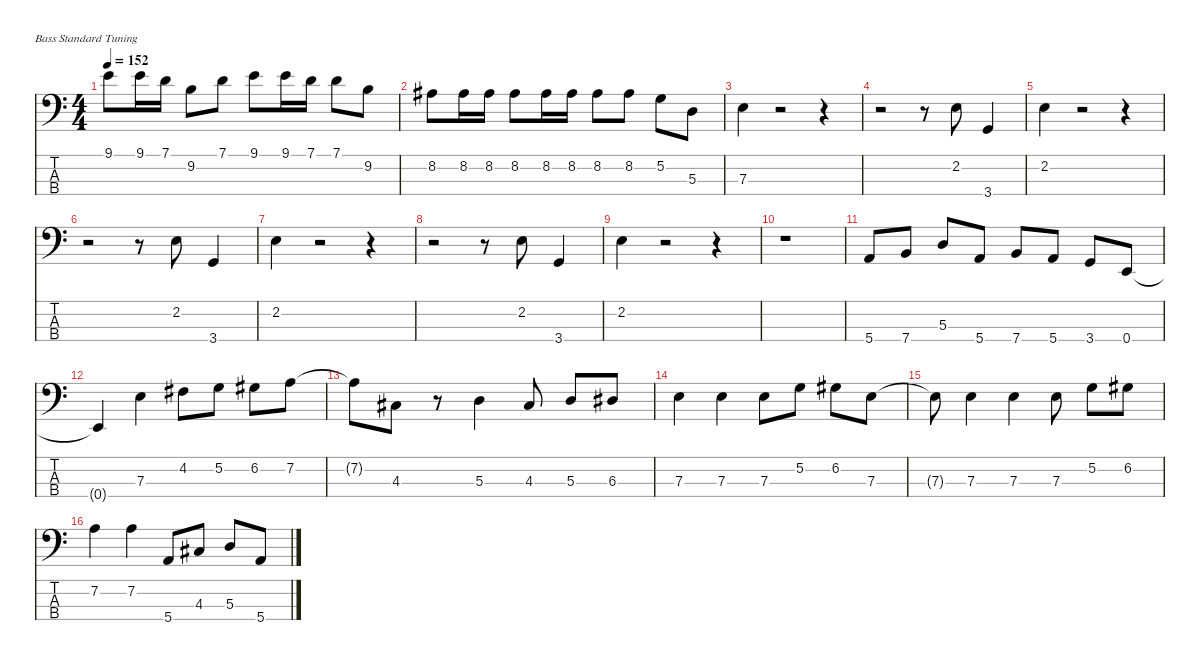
\defaultSystemsLayout 4
\hideDynamics
\bracketExtendMode nobrackets
\singleTrackTrackNamePolicy hidden
\multiTrackTrackNamePolicy hidden
\otherSystemsTrackNameOrientation horizontal
\track ("Bass" "el.bs.") {instrument electricbassfinger}
\staff {score tabs}
\tuning (G2 D2 A1 E1)
\ts (4 4)
\tempo 152
\clef f4
\ks c
9.1.8{dy f instrument electricbassfinger beam Down} 9.1.16{beam Down} 7.1.16{beam Down} 9.2.8{beam Down} 7.1.8{beam Down} 9.1.8{beam Down} 9.1.16{beam Down} 7.1.16{beam Down} 7.1.8{beam Down} 9.2.8{beam Down} |
8.2{acc #}.8{beam Down} 8.2{acc #}.16{beam Down} 8.2{acc #}.16{beam Down} 8.2{acc #}.8{beam Down} 8.2{acc #}.16{beam Down} 8.2{acc #}.16{beam Down} 8.2{acc #}.8{beam Down} 8.2{acc #}.8{beam Down} 5.2.8{beam Down} 5.3.8{beam Down} |
7.3.4{beam Down} r.2{beam Down} r.4{beam Down} |
r.2{beam Down} r.8{beam Down} 2.2.8{beam Down} 3.4.4{beam Up} |
2.2.4{beam Down} r.2{beam Down} r.4{beam Down} |
r.2{beam Down} r.8{beam Down} 2.2.8{beam Down} 3.4.4{beam Up} |
2.2.4{beam Down} r.2{beam Down} r.4{beam Down} |
r.2{beam Down} r.8{beam Down} 2.2.8{beam Down} 3.4.4{beam Up} |
2.2.4{beam Down} r.2{beam Down} r.4{beam Down} |
r.1{beam Down} |
5.4.8{beam Up} 7.4.8{beam Up} 5.3.8{beam Up} 5.4.8{beam Up} 7.4.8{beam Up} 5.4.8{beam Up} 3.4.8{beam Up} 0.4.8{beam Up} |
0.4{t}.4{beam Up} 7.3.4{beam Down} 4.2{acc #}.8{beam Down} 5.2.8{beam Down} 6.2{acc #}.8{beam Down} 7.2.8{beam Down} |
7.2{t}.8{beam Down} 4.3{acc #}.8{beam Down} r.8{beam Down} 5.3.4{beam Down} 4.3{acc #}.8{beam Up} 5.3.8{beam Up} 6.3{acc #}.8{beam Up} |
7.3.4{beam Down} 7.3.4{beam Down} 7.3.8{beam Down} 5.2.8{beam Down} 6.2{acc #}.8{beam Down} 7.3.8{beam Down} |
7.3{t}.8{beam Down} 7.3.4{beam Down} 7.3.4{beam Down} 7.3.8{beam Down} 5.2.8{beam Down} 6.2{acc #}.8{beam Down} |
7.2.4{beam Down} 7.2.4{beam Down} 5.4.8{beam Up} 4.3{acc #}.8{beam Up} 5.3.8{beam Up} 5.4.8{beam Up}
